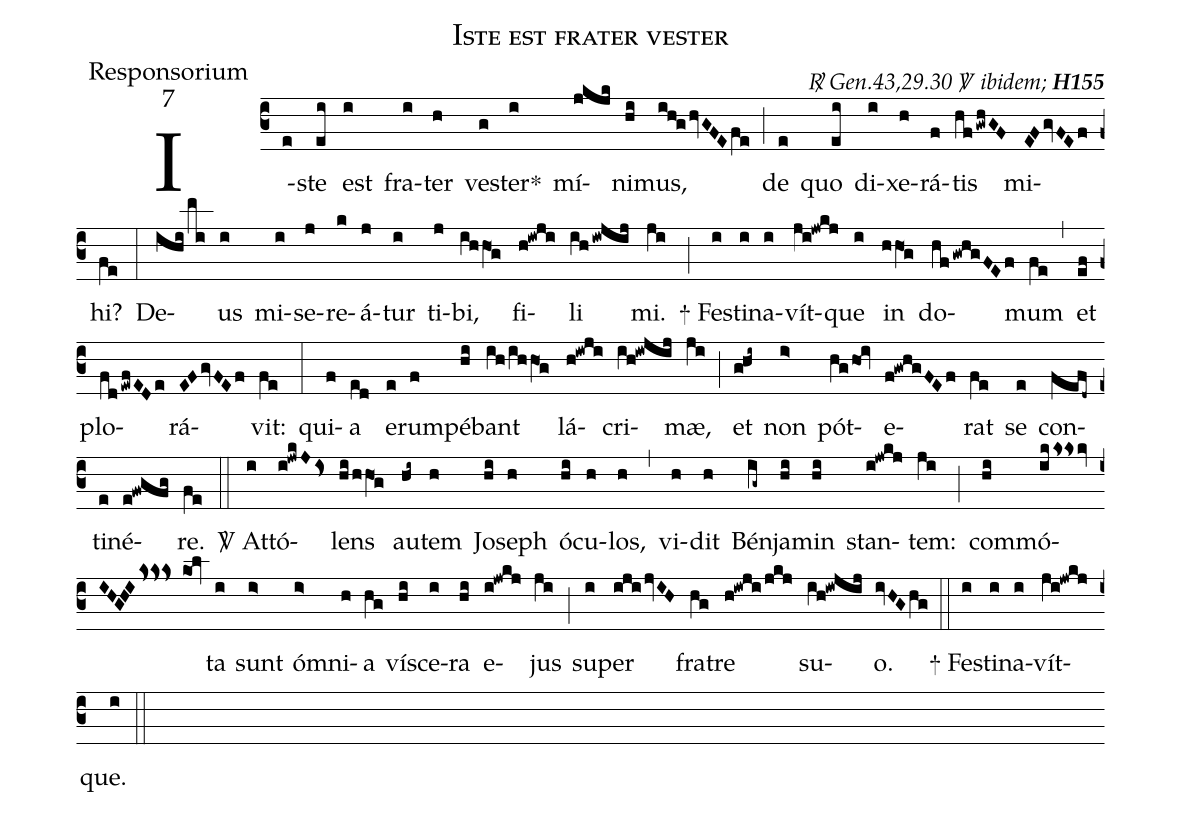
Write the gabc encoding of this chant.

name:Iste est frater vester;
office-part:Responsorium;
mode:7;
commentary:{\itshape\mdseries \Rbar\ Gen.43,29.30 \Vbar\ ibidem;\/} {\bfseries H155};
%%
(c3) I(e)ste(ei) est(i) fra(i)ter(h) ve(g)ster<sp>*</sp>(i) mí(jkjk)ni(hi)mus,(i!h!ghvGFEfe) (;)
de(e) quo(ei) di(i)xe(h)rá(f)tis(hfgwhGF) mi(EFgvFEf)hi?(fe) (:)
De(ihi/m[ll:0]i)us(i) mi(i)se(j)re(k)á(j)tur(i) ti(j)bi,(ihhO1g) fi(h!iwji)li(ihiwjij) mi.(ji) (;)
<sp>+</sp> Fe(i)sti(i)na(i)vít(ji!jwkj)que(i) in(hhO1g) do(hfgwhgFEf)mum(fe) (,)
et(ef) plo(fdewfEDe)rá(EFgvFEf)vit:(fe) (:)
qui(f)a(ed) e(e)rum(f)pé(hi)bant(ih/ihhO1g) lá(h!iwji)cri(ih!iwjij)mæ,(ji) (;)
et(g!hi~) non(i>) pót(hgho1!iv)e(f!gwhgFEf)rat(fe) se(e) con(fefd~)ti(e)né(e!fwgfg)re.(fe) (::)
<sp>V/</sp> At(i)tó(i!jwkJIs<)lens(hi/hhO1g) au(hi~)tem(h) Jo(hi)seph(h) ó(hi)cu(h)los,(h) (,)
vi(h)dit(h) Bén(ig~)ja(hi)min(hi) stan(i!jwkj)tem:(ji) (;)
com(hi)mó(ikks/0kskvIHGHIks>/0ks>/0ks> ko1!lv)ta(i) sunt(i>) óm(i>)ni(h)a(hg) ví(hi)sce(i)ra(hi) e(i!jwkj)jus(ji) (;)
su(i)per(ijijvIH) fra(hg)tre(h!iwji/jkj) su(ih!iwjij)o.(ivHGhg) (::)
<sp>+</sp> Fe(i)sti(i)na(i)vít(ji!jwkj)que.(i) (::)
